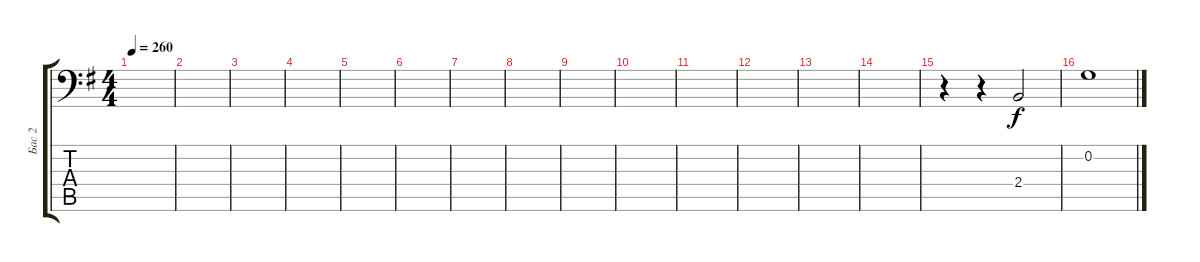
\track ("Бас 2" "Бас 2") {instrument electricbassfinger}
\staff {score tabs}
\tuning (C3 G2 D2 A1 E1 B0) {hide}
\ts (4 4)
\tempo 260
\clef f4
\ks g
|
|
|
|
|
|
|
|
|
|
|
|
|
|
r.4 r.4 2.4.2 |
0.2.1
